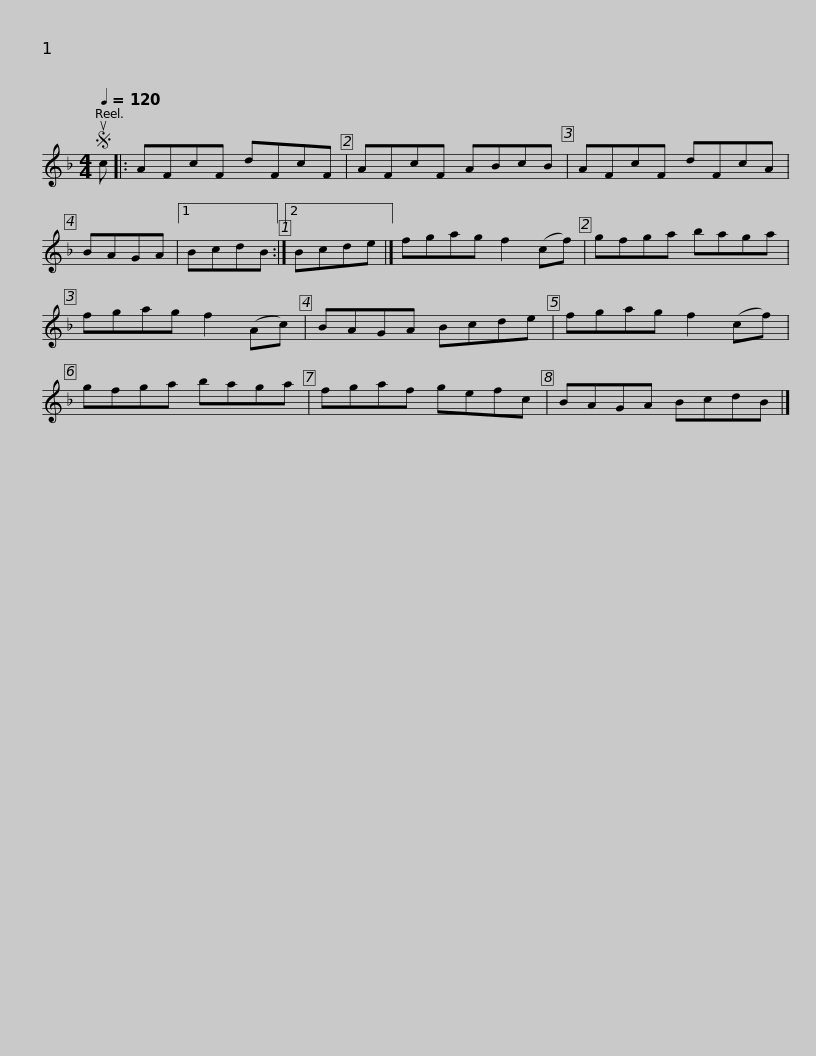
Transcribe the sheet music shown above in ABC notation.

X:1
L:1/8
Q:1/4=120
M:4/4
I:linebreak $
K:F
V:1 treble
V:1
S uc |: AFcF dFcF | AFcF ABcB | AFcF dFcA | BAGA |1 %5
 BcdB :|2 Bcde |]$ fgag f2 (cf) | gfga baga | fgag f2 (Ac) | %10
 BAGA Bcde | fgag f2 (cf) |$ gfga baga | fgaf gefc | BAGA BcdB |] %15
